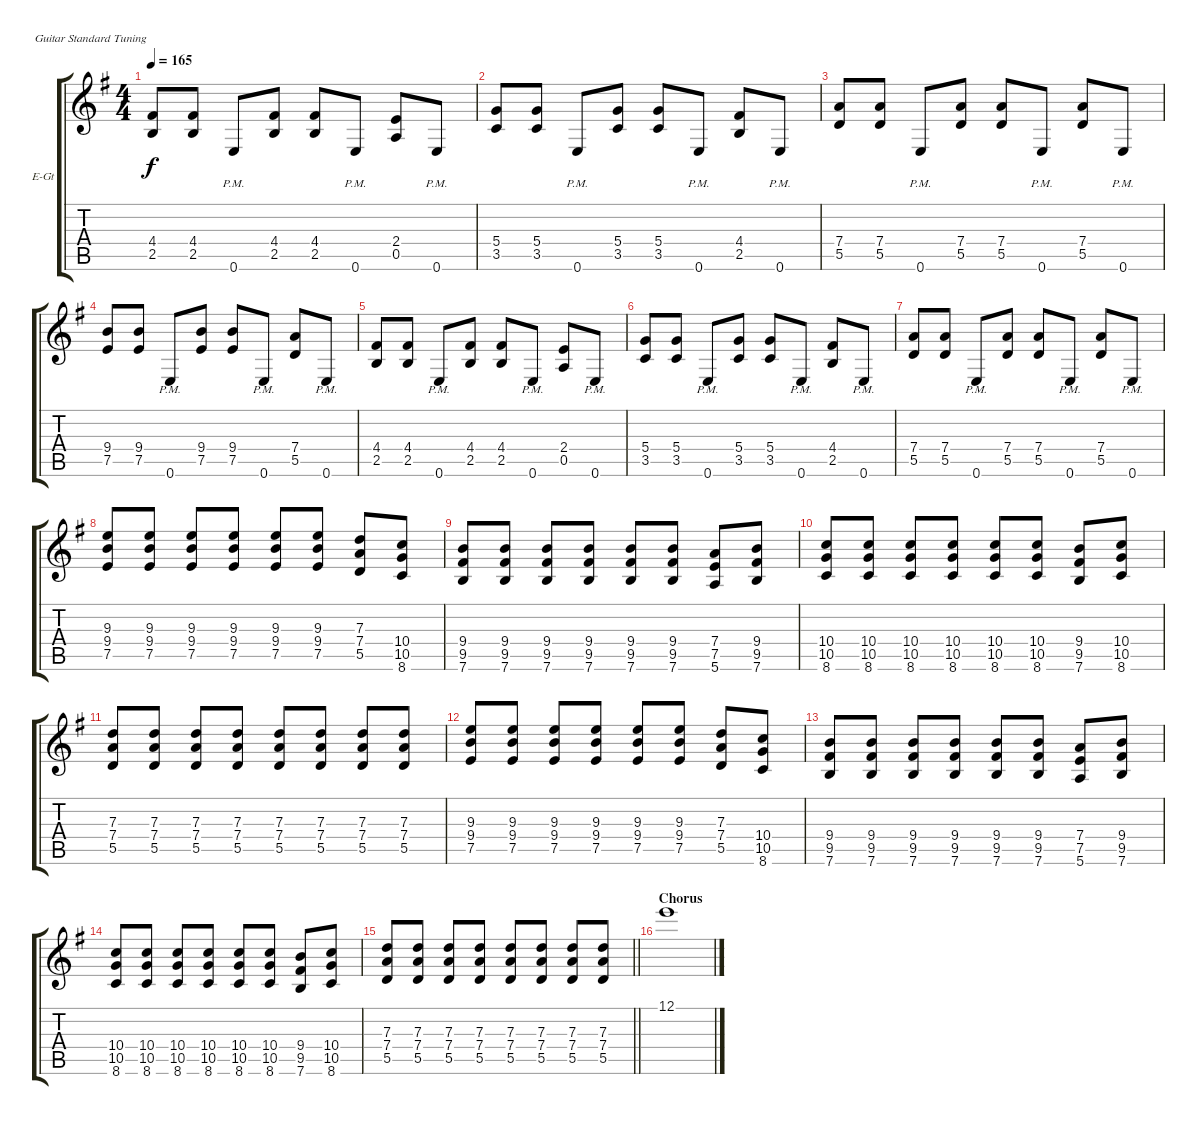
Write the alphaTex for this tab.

\bracketExtendMode groupsimilarinstruments
\firstSystemTrackNameOrientation horizontal
\otherSystemsTrackNameOrientation horizontal
\track ("Track 3" "E-Gt") {instrument overdrivenguitar}
\staff {score tabs}
\tuning (E4 B3 G3 D3 A2 E2)
\ts (4 4)
\tempo 165
\clef g2
\ks eminor
(4.4 2.5).8{dy f} (4.4 2.5).8 0.6{pm}.8 (4.4 2.5).8 (4.4 2.5).8 0.6{pm}.8 (2.4 0.5).8 0.6{pm}.8 |
(5.4 3.5).8 (5.4 3.5).8 0.6{pm}.8 (5.4 3.5).8 (5.4 3.5).8 0.6{pm}.8 (4.4 2.5).8 0.6{pm}.8 |
(7.4 5.5).8 (7.4 5.5).8 0.6{pm}.8 (7.4 5.5).8 (7.4 5.5).8 0.6{pm}.8 (7.4 5.5).8 0.6{pm}.8 |
(9.4 7.5).8 (9.4 7.5).8 0.6{pm}.8 (9.4 7.5).8 (9.4 7.5).8 0.6{pm}.8 (7.4 5.5).8 0.6{pm}.8 |
(4.4 2.5).8 (4.4 2.5).8 0.6{pm}.8 (4.4 2.5).8 (4.4 2.5).8 0.6{pm}.8 (2.4 0.5).8 0.6{pm}.8 |
(5.4 3.5).8 (5.4 3.5).8 0.6{pm}.8 (5.4 3.5).8 (5.4 3.5).8 0.6{pm}.8 (4.4 2.5).8 0.6{pm}.8 |
(7.4 5.5).8 (7.4 5.5).8 0.6{pm}.8 (7.4 5.5).8 (7.4 5.5).8 0.6{pm}.8 (7.4 5.5).8 0.6{pm}.8 |
(9.3 9.4 7.5).8 (9.3 9.4 7.5).8 (9.3 9.4 7.5).8 (9.3 9.4 7.5).8 (9.3 9.4 7.5).8 (9.3 9.4 7.5).8 (7.3 7.4 5.5).8 (10.4 10.5 8.6).8 |
(9.4 9.5 7.6).8 (9.4 9.5 7.6).8 (9.4 9.5 7.6).8 (9.4 9.5 7.6).8 (9.4 9.5 7.6).8 (9.4 9.5 7.6).8 (7.4 7.5 5.6).8 (9.4 9.5 7.6).8 |
(10.4 10.5 8.6).8 (10.4 10.5 8.6).8 (10.4 10.5 8.6).8 (10.4 10.5 8.6).8 (10.4 10.5 8.6).8 (10.4 10.5 8.6).8 (9.4 9.5 7.6).8 (10.4 10.5 8.6).8 |
(7.3 7.4 5.5).8 (7.3 7.4 5.5).8 (7.3 7.4 5.5).8 (7.3 7.4 5.5).8 (7.3 7.4 5.5).8 (7.3 7.4 5.5).8 (7.3 7.4 5.5).8 (7.3 7.4 5.5).8 |
(9.3 9.4 7.5).8 (9.3 9.4 7.5).8 (9.3 9.4 7.5).8 (9.3 9.4 7.5).8 (9.3 9.4 7.5).8 (9.3 9.4 7.5).8 (7.3 7.4 5.5).8 (10.4 10.5 8.6).8 |
(9.4 9.5 7.6).8 (9.4 9.5 7.6).8 (9.4 9.5 7.6).8 (9.4 9.5 7.6).8 (9.4 9.5 7.6).8 (9.4 9.5 7.6).8 (7.4 7.5 5.6).8 (9.4 9.5 7.6).8 |
(10.4 10.5 8.6).8 (10.4 10.5 8.6).8 (10.4 10.5 8.6).8 (10.4 10.5 8.6).8 (10.4 10.5 8.6).8 (10.4 10.5 8.6).8 (9.4 9.5 7.6).8 (10.4 10.5 8.6).8 |
\barLineRight lightlight
(7.3 7.4 5.5).8 (7.3 7.4 5.5).8 (7.3 7.4 5.5).8 (7.3 7.4 5.5).8 (7.3 7.4 5.5).8 (7.3 7.4 5.5).8 (7.3 7.4 5.5).8 (7.3 7.4 5.5).8 |
\section ("" "Chorus")
12.1.1
